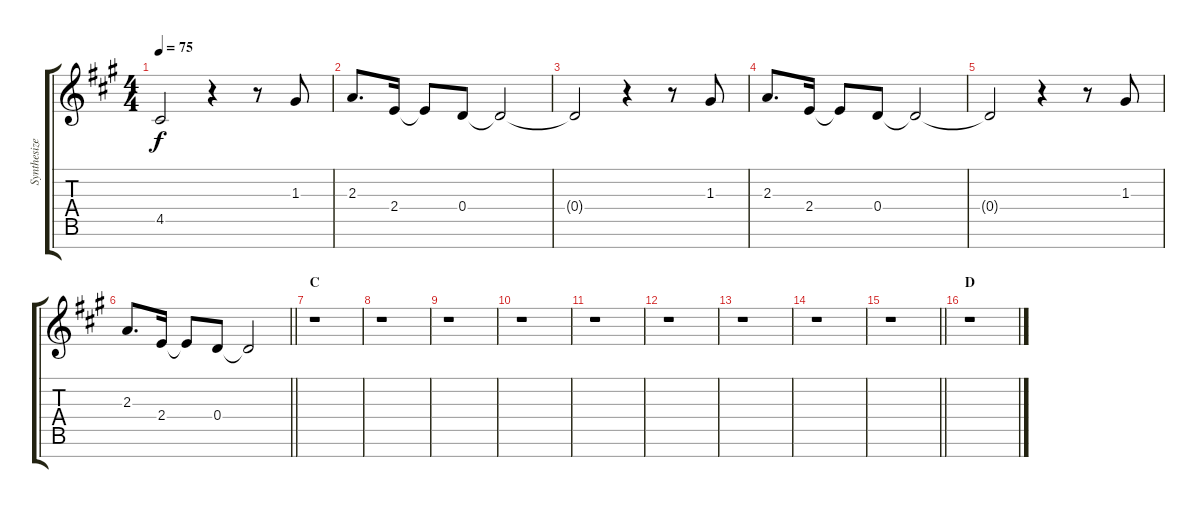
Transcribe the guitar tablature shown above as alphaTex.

\track ("Synthesizer" "Synthesize") {instrument honkytonkpiano}
\staff {score tabs}
\tuning (E5 B4 G4 D4 A3 E3 B2) {hide}
\ts (4 4)
\tempo 75
\clef g2
\ks a
4.5{t}.2{dy f} r.4 r.8 1.3.8 |
2.3.8{d} 2.4.16 2.4{t}.8 0.4.8 0.4{t}.2 |
0.4{t}.2 r.4 r.8 1.3.8 |
2.3.8{d} 2.4.16 2.4{t}.8 0.4.8 0.4{t}.2 |
0.4{t}.2 r.4 r.8 1.3.8 |
\barLineRight lightlight
2.3.8{d} 2.4.16 2.4{t}.8 0.4.8 0.4{t}.2 |
\section ("" "C")
r.1 |
r.1 |
r.1 |
r.1 |
r.1 |
r.1 |
r.1 |
r.1 |
\barLineRight lightlight
r.1 |
\section ("" "D")
r.1
